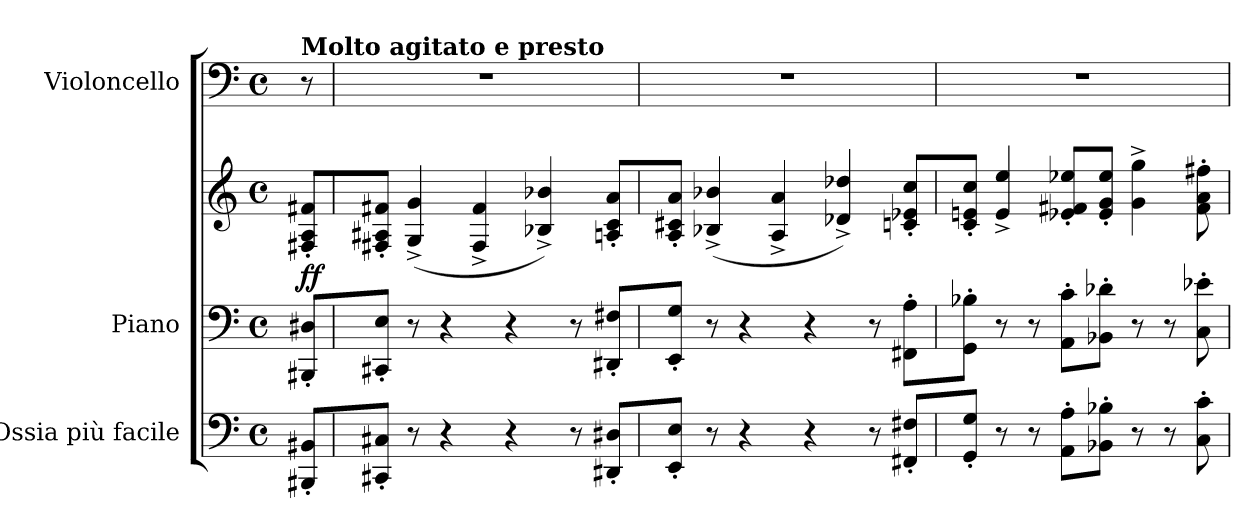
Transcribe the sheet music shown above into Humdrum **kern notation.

**kern	**kern	**kern	**dynam	**kern
*part3	*part2	*part2	*part2	*part1
*staff4	*staff3	*staff2	*staff2/3	*staff1
*I"Ossia più facile	*I"Piano	*	*	*I"Violoncello
*	*I'Pno	*	*	*I'Vc
*stria5	*	*	*	*
*clefF4	*clefF4	*clefG2	*	*clefF4
*k[]	*k[]	*k[]	*	*k[]
*M4/4	*M4/4	*M4/4	*	*M4/4
*met(c)	*met(c)	*met(c)	*	*met(c)
=	=	=	=	=
!	!	!	!	!LO:TX:a:B:t=Molto agitato e presto
!	!	!	!LO:DY:b	!
8BBB#X/' 8BB#X/'L	8BBB#X/' 8D#X/'L	8F#X/' 8A/' 8f#X/'L	ff	8r
=1	=1	=1	=1	=1
8CC#X/' 8C#X/'J	8CC#X/' 8E/'J	8F#X/' 8A#X/' 8f#X/'J	.	1r
8r	8r	(4G/^ 4g/^	.	.
4r	4r	.	.	.
.	.	4F#/^ 4f#/^	.	.
4r	4r	.	.	.
.	.	4B-X/^ 4b-X/^)	.	.
8r	8r	.	.	.
8DD#X/' 8D#X/'L	8DD#X/' 8F#X/'L	8An/' 8c/' 8a/'L	.	.
=2	=2	=2	=2	=2
8EE/' 8E/'J	8EE/' 8G/'J	8A/' 8c#X/' 8a/'J	.	1r
8r	8r	(4B-X/^ 4b-X/^	.	.
4r	4r	.	.	.
.	.	4A/^ 4a/^	.	.
4r	4r	.	.	.
.	.	4d-X/^ 4dd-X/^)	.	.
8r	8r	.	.	.
8FF#X/' 8F#X/'L	8FF#X\' 8A\'L	8cn/' 8e-X/' 8cc/'L	.	.
=3	=3	=3	=3	=3
8GG/' 8G/'J	8GG\' 8B-X\'J	8c/' 8en/' 8cc/'J	.	1r
8r	8r	4e/^ 4ee/^	.	.
8r	8r	.	.	.
8AA\' 8A\'L	8AA\' 8c\'L	8e-X/' 8f#X/' 8ee-X/'L	.	.
8BB-X\' 8B-X\'J	8BB-X\' 8d-X\'J	8e-/' 8g/' 8ee-/'J	.	.
8r	8r	4g\^ 4gg\^	.	.
8r	8r	.	.	.
8C\' 8c\'L	8C\' 8e-X\'L	8f#\' 8a\' 8ff#X\'L	.	.
=	=	=	=	=
*-	*-	*-	*-	*-
